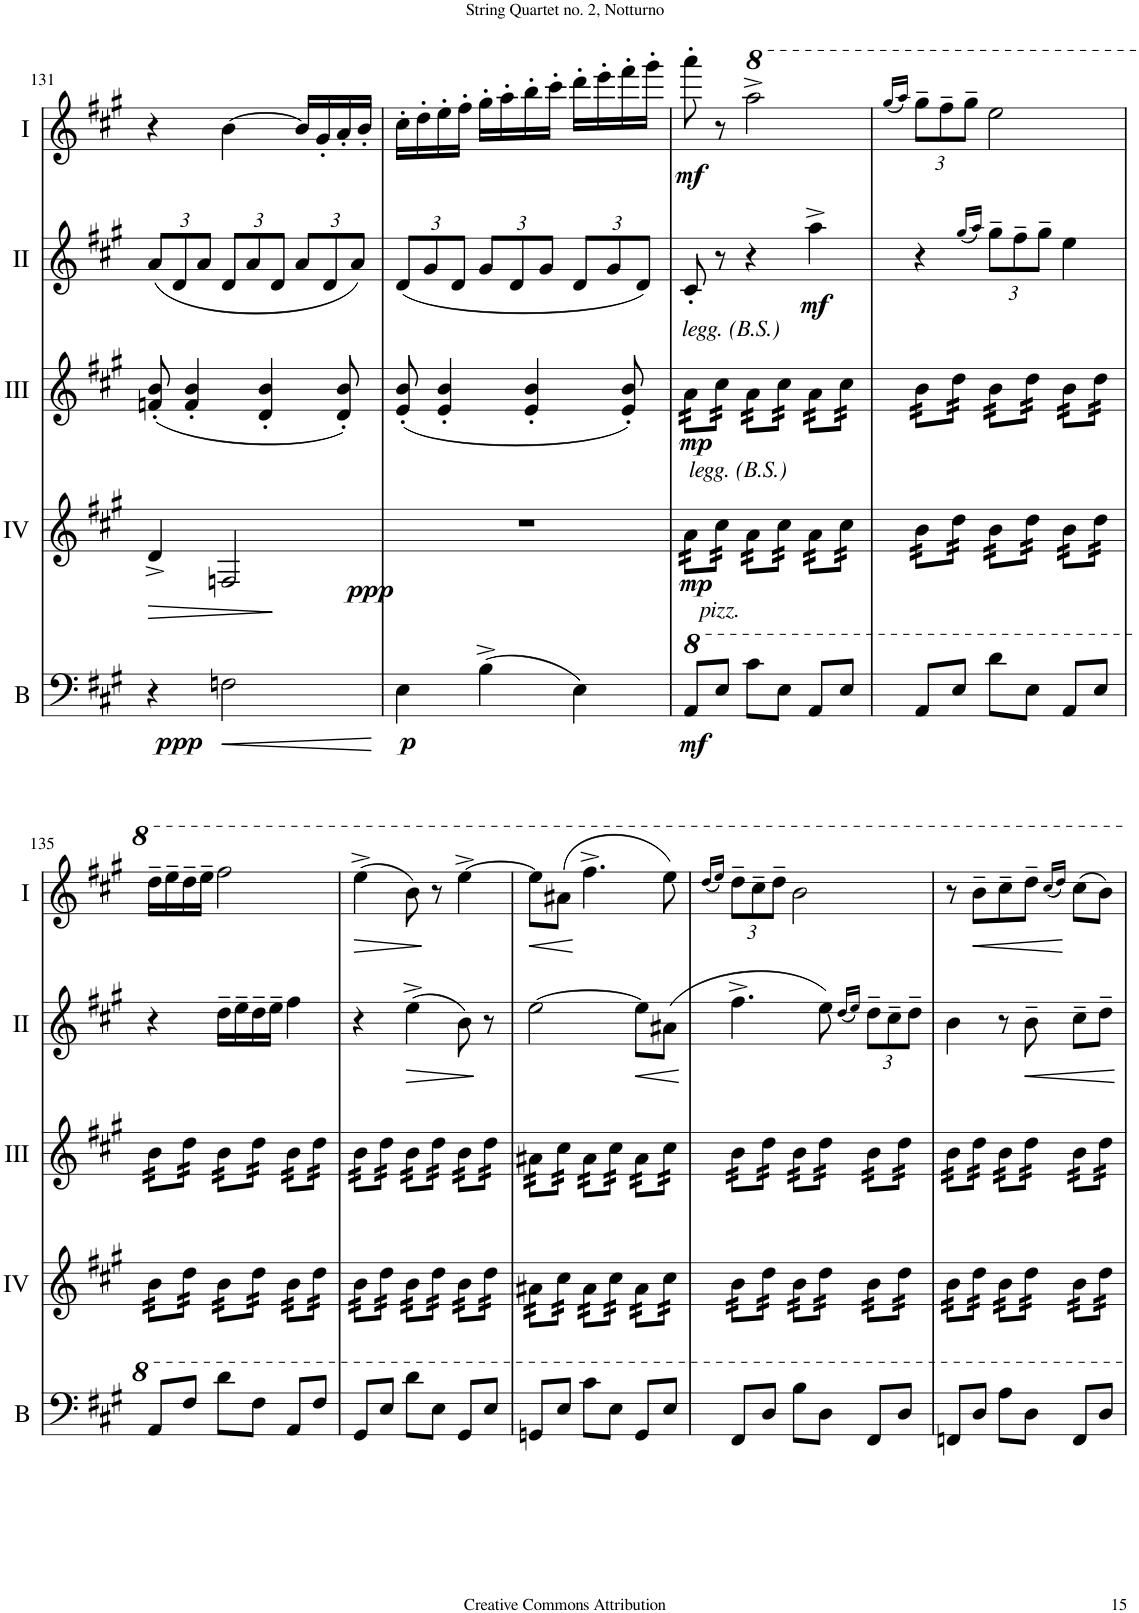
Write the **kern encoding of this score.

**kern	**dynam	**kern	**dynam	**kern	**dynam	**kern	**dynam	**kern	**dynam
*part5	*part5	*part4	*part4	*part3	*part3	*part2	*part2	*part1	*part1
*staff5	*staff5	*staff4	*staff4	*staff3	*staff3	*staff2	*staff2	*staff1	*staff1
*I"Bass	*	*I"Acc. 4	*	*I"Acc. 3	*	*I"Acc. 2	*	*I"Acc. 1	*
*I'B	*	*	*	*	*	*	*	*	*
!!LO:PB:g=z
*clefF4	*	*clefG2	*	*clefG2	*	*clefG2	*	*clefG2	*
*Trd7c12	*	*Trd7c12	*	*Trd7c12	*	*	*	*	*
*k[f#c#g#]	*	*k[f#c#g#]	*	*k[f#c#g#]	*	*k[f#c#g#]	*	*k[f#c#g#]	*
*M3/4	*	*M3/4	*	*M3/4	*	*M3/4	*	*M3/4	*
=131	=131	=131	=131	=131	=131	=131	=131	=131	=131
!	!	!	!LO:HP:b	!	!	!	!	!	!
*	*	*	*	*	*	*Xbrackettup	*	*	*
!	!LO:DY:b	!	!	!	!	!	!	!	!
4r	ppp	4d^/	>	(8fn/' 8b/'	.	(12a/L	.	4r	.
.	.	.	.	.	.	12d/	.	.	.
.	.	.	.	4f/' 4b/'	.	.	.	.	.
.	.	.	.	.	.	12a/J	.	.	.
!	!LO:HP:b	!	!LO:DY:b	!	!	!	!	!	!
2Fn\	<	2Fn/	ppp	.	.	12d/L	.	[4b\	.
.	.	.	.	.	.	12a/	.	.	.
.	.	.	.	4d/' 4b/'	.	.	.	.	.
.	.	.	.	.	.	12d/J	.	.	.
.	.	.	.	.	.	12a/L	.	16b/LL]	.
.	.	.	.	.	.	.	.	16g#'/	.
.	.	.	.	.	.	12d/	.	.	.
.	.	.	.	8d/' 8b/')	.	.	.	16a'/	.
.	.	.	.	.	.	12a/J)	.	.	.
.	.	.	.	.	.	.	.	16b'/JJ	.
.	[	.	]	.	.	.	.	.	.
=132	=132	=132	=132	=132	=132	=132	=132	=132	=132
!	!LO:DY:b	!	!	!	!	!	!	!	!
4E\	p	2.r	.	(8e/' 8b/'	.	(12d/L	.	16cc#'\LL	.
.	.	.	.	.	.	.	.	16dd'\	.
.	.	.	.	.	.	12g#/	.	.	.
.	.	.	.	4e/' 4b/'	.	.	.	16ee'\	.
.	.	.	.	.	.	12d/J	.	.	.
.	.	.	.	.	.	.	.	16ff#'\JJ	.
(4B^\	.	.	.	.	.	12g#/L	.	16gg#'\LL	.
.	.	.	.	.	.	.	.	16aa'\	.
.	.	.	.	.	.	12d/	.	.	.
.	.	.	.	4e/' 4b/'	.	.	.	16bb'\	.
.	.	.	.	.	.	12g#/J	.	.	.
.	.	.	.	.	.	.	.	16ccc#'\JJ	.
4E\)	.	.	.	.	.	12d/L	.	16ddd'\LL	.
.	.	.	.	.	.	.	.	16eee'\	.
.	.	.	.	.	.	12g#/	.	.	.
.	.	.	.	8e/' 8b/')	.	.	.	16fff#'\	.
.	.	.	.	.	.	12d/J)	.	.	.
.	.	.	.	.	.	.	.	16ggg#'\JJ	.
=133	=133	=133	=133	=133	=133	=133	=133	=133	=133
!	!	!	!	!LO:TX:a:i:t=legg. (B.S.)	!	!	!	!	!
!	!	!LO:TX:a:i:t=legg. (B.S.)	!	!	!	!	!	!	!
!LO:TX:a:i:t=pizz.	!	!	!	!	!	!	!	!	!
!	!LO:DY:b	!	!LO:DY:b	!	!LO:DY:b	!	!	!	!LO:DY:b
*	*	*tremolo	*	*	*	*	*	*	*
*	*	*	*	*tremolo	*	*	*	*	*
8A/L	mf	32a\LLL	mp	32a\LLL	mp	8c#'/	.	8aaa'\	mf
.	.	32a\	.	32a\	.	.	.	.	.
.	.	32a\	.	32a\	.	.	.	.	.
.	.	32a\	.	32a\	.	.	.	.	.
8e/J	.	32cc#\	.	32cc#\	.	8r	.	8r	.
.	.	32cc#\	.	32cc#\	.	.	.	.	.
.	.	32cc#\	.	32cc#\	.	.	.	.	.
.	.	32cc#\JJJ	.	32cc#\JJJ	.	.	.	.	.
8cc#\L	.	32a\LLL	.	32a\LLL	.	4r	.	2aaa^\	.
.	.	32a\	.	32a\	.	.	.	.	.
.	.	32a\	.	32a\	.	.	.	.	.
.	.	32a\	.	32a\	.	.	.	.	.
8e\J	.	32cc#\	.	32cc#\	.	.	.	.	.
.	.	32cc#\	.	32cc#\	.	.	.	.	.
.	.	32cc#\	.	32cc#\	.	.	.	.	.
.	.	32cc#\JJJ	.	32cc#\JJJ	.	.	.	.	.
!	!	!	!	!	!	!	!LO:DY:b	!	!
8A/L	.	32a\LLL	.	32a\LLL	.	4aa^\	mf	.	.
.	.	32a\	.	32a\	.	.	.	.	.
.	.	32a\	.	32a\	.	.	.	.	.
.	.	32a\	.	32a\	.	.	.	.	.
8e/J	.	32cc#\	.	32cc#\	.	.	.	.	.
.	.	32cc#\	.	32cc#\	.	.	.	.	.
.	.	32cc#\	.	32cc#\	.	.	.	.	.
.	.	32cc#\JJJ	.	32cc#\JJJ	.	.	.	.	.
=134	=134	=134	=134	=134	=134	=134	=134	=134	=134
.	.	.	.	.	.	.	.	(16qggg#/LL	.
.	.	.	.	.	.	.	.	16qaaa/JJ)	.
*	*	*	*	*	*	*	*	*Xbrackettup	*
8A/L	.	32b\LLL	.	32b\LLL	.	4r	.	12ggg#~\L	.
.	.	32b\	.	32b\	.	.	.	.	.
.	.	32b\	.	32b\	.	.	.	.	.
.	.	.	.	.	.	.	.	12fff#~\	.
.	.	32b\	.	32b\	.	.	.	.	.
8e/J	.	32dd\	.	32dd\	.	.	.	.	.
.	.	32dd\	.	32dd\	.	.	.	.	.
.	.	.	.	.	.	.	.	12ggg#~\J	.
.	.	32dd\	.	32dd\	.	.	.	.	.
.	.	32dd\JJJ	.	32dd\JJJ	.	.	.	.	.
.	.	.	.	.	.	(16qgg#/LL	.	.	.
.	.	.	.	.	.	16qaa/JJ)	.	.	.
8dd\L	.	32b\LLL	.	32b\LLL	.	12gg#~\L	.	2eee\	.
.	.	32b\	.	32b\	.	.	.	.	.
.	.	32b\	.	32b\	.	.	.	.	.
.	.	.	.	.	.	12ff#~\	.	.	.
.	.	32b\	.	32b\	.	.	.	.	.
8e\J	.	32dd\	.	32dd\	.	.	.	.	.
.	.	32dd\	.	32dd\	.	.	.	.	.
.	.	.	.	.	.	12gg#~\J	.	.	.
.	.	32dd\	.	32dd\	.	.	.	.	.
.	.	32dd\JJJ	.	32dd\JJJ	.	.	.	.	.
8A/L	.	32b\LLL	.	32b\LLL	.	4ee\	.	.	.
.	.	32b\	.	32b\	.	.	.	.	.
.	.	32b\	.	32b\	.	.	.	.	.
.	.	32b\	.	32b\	.	.	.	.	.
8e/J	.	32dd\	.	32dd\	.	.	.	.	.
.	.	32dd\	.	32dd\	.	.	.	.	.
.	.	32dd\	.	32dd\	.	.	.	.	.
.	.	32dd\JJJ	.	32dd\JJJ	.	.	.	.	.
!!LO:LB:g=z
=135	=135	=135	=135	=135	=135	=135	=135	=135	=135
8A/L	.	32b\LLL	.	32b\LLL	.	4r	.	16ddd~\LL	.
.	.	32b\	.	32b\	.	.	.	.	.
.	.	32b\	.	32b\	.	.	.	16eee~\	.
.	.	32b\	.	32b\	.	.	.	.	.
8f#/J	.	32dd\	.	32dd\	.	.	.	16ddd~\	.
.	.	32dd\	.	32dd\	.	.	.	.	.
.	.	32dd\	.	32dd\	.	.	.	16eee~\JJ	.
.	.	32dd\JJJ	.	32dd\JJJ	.	.	.	.	.
8dd\L	.	32b\LLL	.	32b\LLL	.	16dd~\LL	.	2fff#\	.
.	.	32b\	.	32b\	.	.	.	.	.
.	.	32b\	.	32b\	.	16ee~\	.	.	.
.	.	32b\	.	32b\	.	.	.	.	.
8f#\J	.	32dd\	.	32dd\	.	16dd~\	.	.	.
.	.	32dd\	.	32dd\	.	.	.	.	.
.	.	32dd\	.	32dd\	.	16ee~\JJ	.	.	.
.	.	32dd\JJJ	.	32dd\JJJ	.	.	.	.	.
8A/L	.	32b\LLL	.	32b\LLL	.	4ff#\	.	.	.
.	.	32b\	.	32b\	.	.	.	.	.
.	.	32b\	.	32b\	.	.	.	.	.
.	.	32b\	.	32b\	.	.	.	.	.
8f#/J	.	32dd\	.	32dd\	.	.	.	.	.
.	.	32dd\	.	32dd\	.	.	.	.	.
.	.	32dd\	.	32dd\	.	.	.	.	.
.	.	32dd\JJJ	.	32dd\JJJ	.	.	.	.	.
=136	=136	=136	=136	=136	=136	=136	=136	=136	=136
!	!	!	!	!	!	!	!	!	!LO:HP:b
8G#/L	.	32b\LLL	.	32b\LLL	.	4r	.	(4eee^\	>
.	.	32b\	.	32b\	.	.	.	.	.
.	.	32b\	.	32b\	.	.	.	.	.
.	.	32b\	.	32b\	.	.	.	.	.
8e/J	.	32dd\	.	32dd\	.	.	.	.	.
.	.	32dd\	.	32dd\	.	.	.	.	.
.	.	32dd\	.	32dd\	.	.	.	.	.
.	.	32dd\JJJ	.	32dd\JJJ	.	.	.	.	.
!	!	!	!	!	!	!	!LO:HP:b	!	!
8dd\L	.	32b\LLL	.	32b\LLL	.	(4ee^\	>	8bb\)	.
.	.	32b\	.	32b\	.	.	.	.	.
.	.	32b\	.	32b\	.	.	.	.	.
.	.	32b\	.	32b\	.	.	.	.	.
8e\J	.	32dd\	.	32dd\	.	.	.	8r	]
.	.	32dd\	.	32dd\	.	.	.	.	.
.	.	32dd\	.	32dd\	.	.	.	.	.
.	.	32dd\JJJ	.	32dd\JJJ	.	.	.	.	.
8G#/L	.	32b\LLL	.	32b\LLL	.	8b\)	.	[4eee^\	.
.	.	32b\	.	32b\	.	.	.	.	.
.	.	32b\	.	32b\	.	.	.	.	.
.	.	32b\	.	32b\	.	.	.	.	.
8e/J	.	32dd\	.	32dd\	.	8r	]	.	.
.	.	32dd\	.	32dd\	.	.	.	.	.
.	.	32dd\	.	32dd\	.	.	.	.	.
.	.	32dd\JJJ	.	32dd\JJJ	.	.	.	.	.
=137	=137	=137	=137	=137	=137	=137	=137	=137	=137
!	!	!	!	!	!	!	!	!	!LO:HP:b
8Gn/L	.	32a#X\LLL	.	32a#X\LLL	.	[2ee\	.	8eee\L]	<
.	.	32a#X\	.	32a#X\	.	.	.	.	.
.	.	32a#X\	.	32a#X\	.	.	.	.	.
.	.	32a#X\	.	32a#X\	.	.	.	.	.
8e/J	.	32cc#\	.	32cc#\	.	.	.	(8aa#X\J	.
.	.	32cc#\	.	32cc#\	.	.	.	.	.
.	.	32cc#\	.	32cc#\	.	.	.	.	.
.	.	32cc#\JJJ	.	32cc#\JJJ	.	.	.	.	.
8cc#\L	.	32a#\LLL	.	32a#\LLL	.	.	.	4.fff#^\	[
.	.	32a#\	.	32a#\	.	.	.	.	.
.	.	32a#\	.	32a#\	.	.	.	.	.
.	.	32a#\	.	32a#\	.	.	.	.	.
8e\J	.	32cc#\	.	32cc#\	.	.	.	.	.
.	.	32cc#\	.	32cc#\	.	.	.	.	.
.	.	32cc#\	.	32cc#\	.	.	.	.	.
.	.	32cc#\JJJ	.	32cc#\JJJ	.	.	.	.	.
!	!	!	!	!	!	!	!LO:HP:b	!	!
8G/L	.	32a#\LLL	.	32a#\LLL	.	8ee\L]	<	.	.
.	.	32a#\	.	32a#\	.	.	.	.	.
.	.	32a#\	.	32a#\	.	.	.	.	.
.	.	32a#\	.	32a#\	.	.	.	.	.
8e/J	.	32cc#\	.	32cc#\	.	(8a#X\J	.	8eee\)	.
.	.	32cc#\	.	32cc#\	.	.	.	.	.
.	.	32cc#\	.	32cc#\	.	.	.	.	.
.	.	32cc#\JJJ	.	32cc#\JJJ	.	.	.	.	.
.	.	.	.	.	.	.	[	.	.
=138	=138	=138	=138	=138	=138	=138	=138	=138	=138
.	.	.	.	.	.	.	.	(16qddd/LL	.
.	.	.	.	.	.	.	.	16qeee/JJ)	.
8F#/L	.	32b\LLL	.	32b\LLL	.	4.ff#^\	.	12ddd~\L	.
.	.	32b\	.	32b\	.	.	.	.	.
.	.	32b\	.	32b\	.	.	.	.	.
.	.	.	.	.	.	.	.	12ccc#~\	.
.	.	32b\	.	32b\	.	.	.	.	.
8d/J	.	32dd\	.	32dd\	.	.	.	.	.
.	.	32dd\	.	32dd\	.	.	.	.	.
.	.	.	.	.	.	.	.	12ddd~\J	.
.	.	32dd\	.	32dd\	.	.	.	.	.
.	.	32dd\JJJ	.	32dd\JJJ	.	.	.	.	.
8b\L	.	32b\LLL	.	32b\LLL	.	.	.	2bb\	.
.	.	32b\	.	32b\	.	.	.	.	.
.	.	32b\	.	32b\	.	.	.	.	.
.	.	32b\	.	32b\	.	.	.	.	.
8d\J	.	32dd\	.	32dd\	.	8ee\)	.	.	.
.	.	32dd\	.	32dd\	.	.	.	.	.
.	.	32dd\	.	32dd\	.	.	.	.	.
.	.	32dd\JJJ	.	32dd\JJJ	.	.	.	.	.
.	.	.	.	.	.	(16qdd/LL	.	.	.
.	.	.	.	.	.	16qee/JJ)	.	.	.
8F#/L	.	32b\LLL	.	32b\LLL	.	12dd~\L	.	.	.
.	.	32b\	.	32b\	.	.	.	.	.
.	.	32b\	.	32b\	.	.	.	.	.
.	.	.	.	.	.	12cc#~\	.	.	.
.	.	32b\	.	32b\	.	.	.	.	.
8d/J	.	32dd\	.	32dd\	.	.	.	.	.
.	.	32dd\	.	32dd\	.	.	.	.	.
.	.	.	.	.	.	12dd~\J	.	.	.
.	.	32dd\	.	32dd\	.	.	.	.	.
.	.	32dd\JJJ	.	32dd\JJJ	.	.	.	.	.
=139	=139	=139	=139	=139	=139	=139	=139	=139	=139
8Fn/L	.	32b\LLL	.	32b\LLL	.	4b\	.	8r	.
.	.	32b\	.	32b\	.	.	.	.	.
.	.	32b\	.	32b\	.	.	.	.	.
.	.	32b\	.	32b\	.	.	.	.	.
!	!	!	!	!	!	!	!	!	!LO:HP:b
8d/J	.	32dd\	.	32dd\	.	.	.	8bb~\L	<
.	.	32dd\	.	32dd\	.	.	.	.	.
.	.	32dd\	.	32dd\	.	.	.	.	.
.	.	32dd\JJJ	.	32dd\JJJ	.	.	.	.	.
8a\L	.	32b\LLL	.	32b\LLL	.	8r	.	8ccc#~\	.
.	.	32b\	.	32b\	.	.	.	.	.
.	.	32b\	.	32b\	.	.	.	.	.
.	.	32b\	.	32b\	.	.	.	.	.
!	!	!	!	!	!	!	!LO:HP:b	!	!
8d\J	.	32dd\	.	32dd\	.	8b~\	<	8ddd~\J	.
.	.	32dd\	.	32dd\	.	.	.	.	.
.	.	32dd\	.	32dd\	.	.	.	.	.
.	.	32dd\JJJ	.	32dd\JJJ	.	.	.	.	.
.	.	.	.	.	.	.	.	(16qccc#/LL	.
.	.	.	.	.	.	.	.	16qddd/JJ)	.
8F/L	.	32b\LLL	.	32b\LLL	.	8cc#~\L	.	(8ccc#\L	[
.	.	32b\	.	32b\	.	.	.	.	.
.	.	32b\	.	32b\	.	.	.	.	.
.	.	32b\	.	32b\	.	.	.	.	.
8d/J	.	32dd\	.	32dd\	.	8dd~\J	.	8bb\J)	.
.	.	32dd\	.	32dd\	.	.	.	.	.
.	.	32dd\	.	32dd\	.	.	.	.	.
.	.	32dd\JJJ	.	32dd\JJJ	.	.	.	.	.
*	*	*	*	*Xtremolo	*	*	*	*	*
*	*	*Xtremolo	*	*	*	*	*	*	*
.	.	.	.	.	.	.	[	.	.
=	=	=	=	=	=	=	=	=	=
*-	*-	*-	*-	*-	*-	*-	*-	*-	*-
